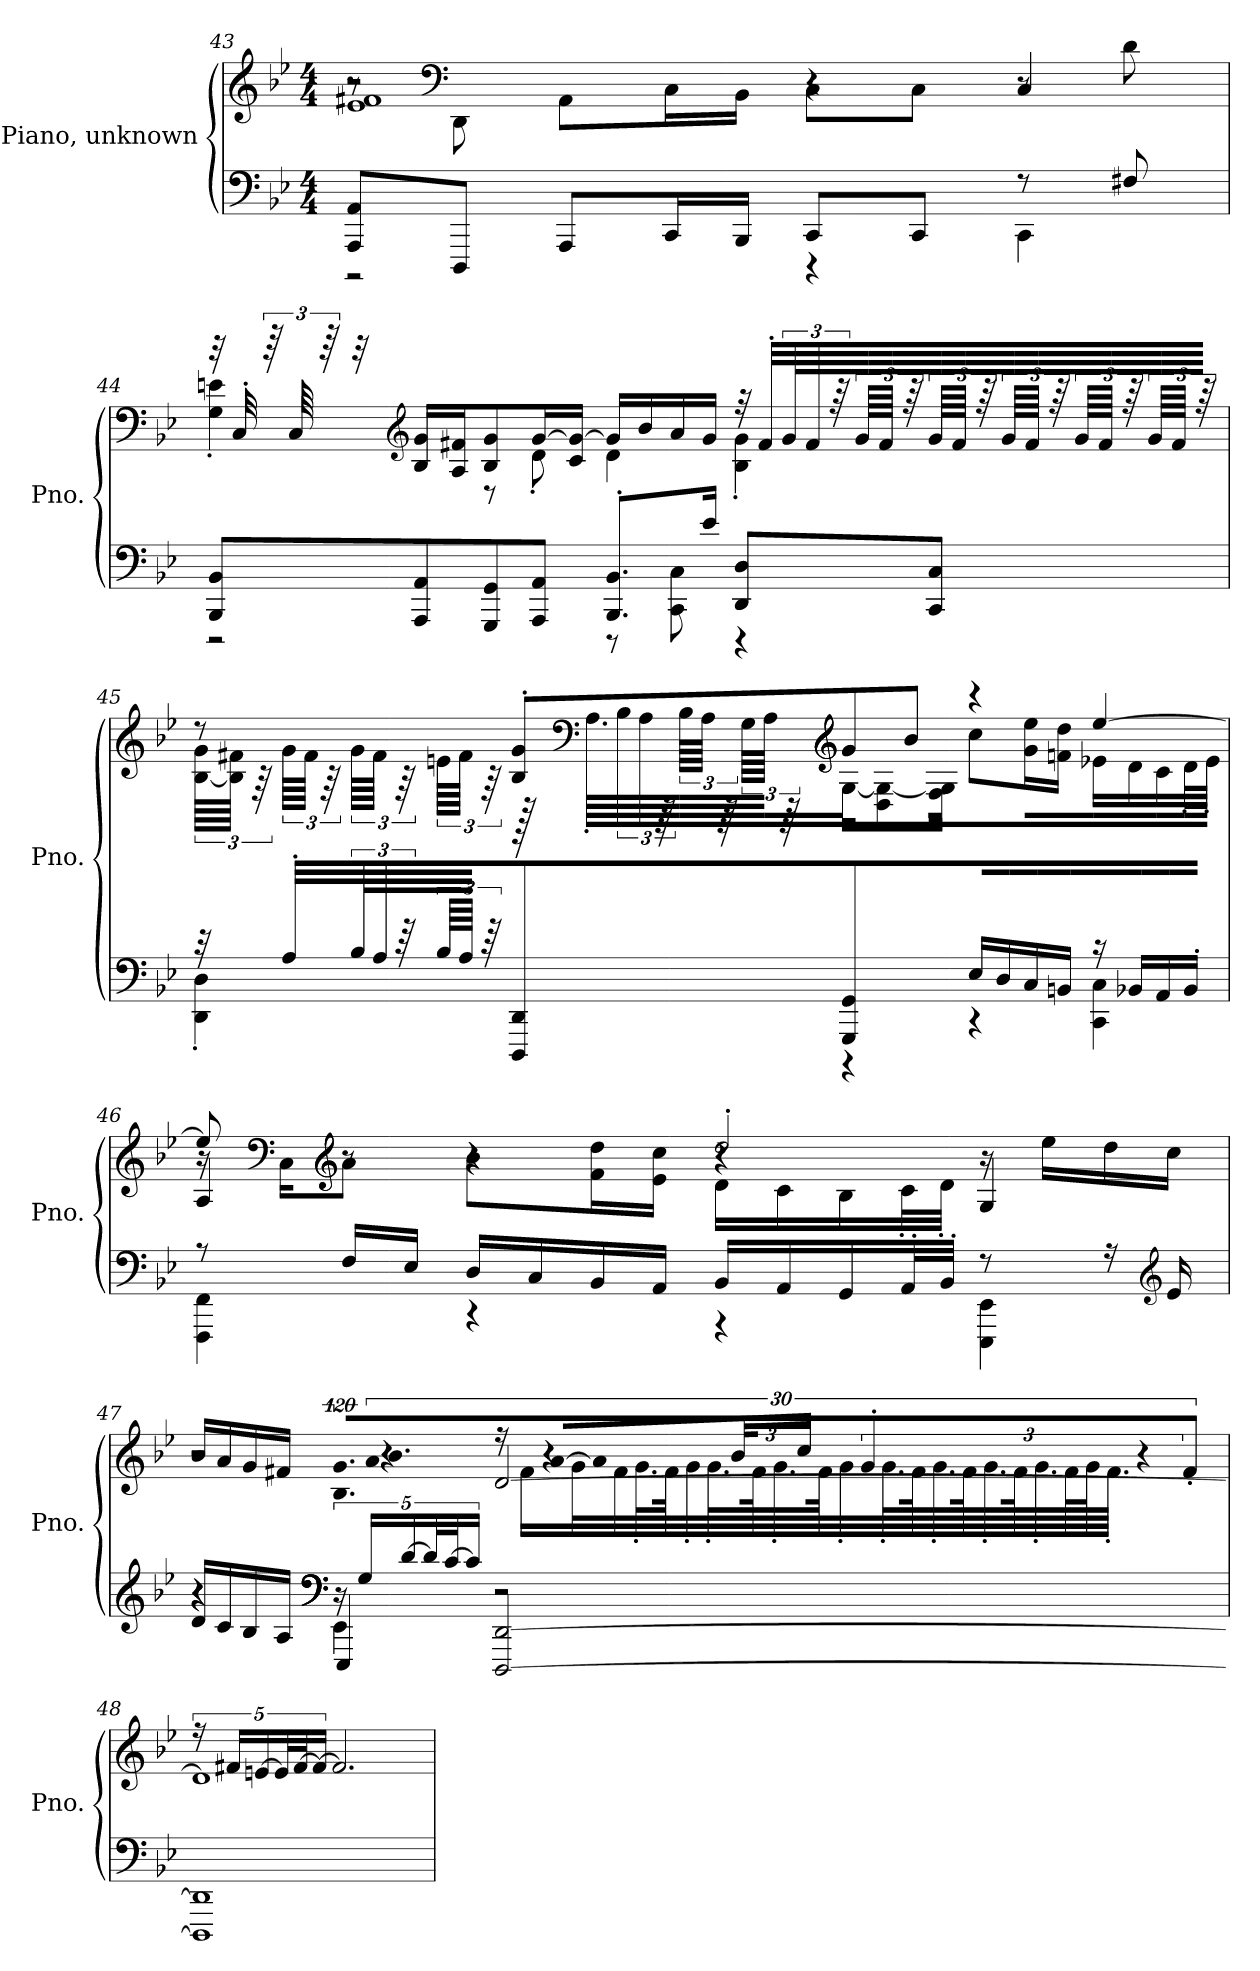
**kern	**kern
*part1	*part1
*staff2	*staff1
*I"Piano, unknown	*
*I'Pno.	*
*clefF4	*clefG2
*k[b-e-]	*k[b-e-]
*M4/4	*M4/4
=43	=43
*^	*^
*	*	*	*^
8AAA/ 8AA/L	2r	1e- 1f#X	8r	2r
*	*	*clefF4	*	*
8DDD/J	.	.	8DD\	.
8AAA/L	.	.	8AA\L	.
16CC/L	.	.	16C\L	.
16BBB-/JJ	.	.	16BB-\JJ	.
8CC/L	4r	.	8C\L	4r
8CC/J	.	.	8C\J	.
8r	4CC\	.	8r	4C/
8F#X/	.	.	8d\	.
*	*	*	*v	*v
!!LO:LB:g=z
=44	=44	=44	=44
8BBB-/ 8BB-/L	2r	32r	4G\' 4en\'
.	.	32C'/	.
.	.	96r	.
.	.	96C/	.
.	.	96r	.
.	.	32r	.
*	*	*clefG2	*
8AAA/ 8AA/	.	16B-/ 16g/LL	.
.	.	16A/ 16f#X/J	.
8GGG/ 8GG/	.	8B-/ 8g/	8r
8AAA/ 8AA/J	.	[16g/L	8d'\
.	.	16c/ 16g/_JJ	.
8.BBB-/' 8.BB-/'L	8r	16g/LL]	4d\
.	.	16b-/	.
.	8CC\ 8C\	16a/	.
16e-/Jk	.	16g/JJ	.
8DD/ 8D/L	4r	32r	4B-\' 4g\'
.	.	32f#'/LLL	.
.	.	96g/L	.
.	.	96f#/JJJJ	.
.	.	96r	.
.	.	96g/LLLL	.
.	.	96f#/JJJJ	.
.	.	96r	.
8CC/ 8C/J	.	96g/LLLL	.
.	.	96f#/JJJJ	.
.	.	96r	.
.	.	96g/LLLL	.
.	.	96f#/JJJJ	.
.	.	96r	.
.	.	96g/LLLL	.
.	.	96f#/JJJJ	.
.	.	96r	.
.	.	96g/LLLL	.
.	.	96f#/JJJJ	.
.	.	96r	.
!!LO:PB:g=z	!!
=45	=45	=45	=45
32r	4DD\' 4D\'	8r	[96B-\ 96g\LLLL
.	.	.	96B-\] 96f#X\JJJJ
.	.	.	96r
32A'/LLL	.	.	96g\LLLL
.	.	.	96f#\JJJJ
.	.	.	96r
96B-/L	.	.	96g\LLLL
96A/JJJJ	.	.	96f#\JJJJ
96r	.	.	96r
96B-/LLLL	.	.	96en\LLLL
96A/JJJJ	.	.	96f#\JJJJ
96r	.	.	96r
8DDD/ 8DD/	.	8B-/' 8g/'L	128r
*	*	*clefF4	*
.	.	.	64.A'\LLLL
.	.	.	96B-\
.	.	.	96A\JJJJ
.	.	.	96r
.	.	.	96B-\LLLL
.	.	.	96A\JJJJ
.	.	.	96r
.	.	.	96G\LLLL
.	.	.	96A\JJJJ
.	.	.	96r
*	*	*clefG2	*
4GGG/ 4GG/	4r	8g/	[16G\KL
.	.	.	8D\ 8G\_
.	.	8b-/J	.
.	.	.	16F\ 16G\]Jk
16E-/LL	4r	4r	8cc\L
16D/	.	.	.
16C/	.	.	16g\ 16ee-\L
16BBn/JJ	.	.	16fn\ 16dd\JJ
16r	4CC\ 4C\	[4ee-/	16e-X\LL
16BB-X/LL	.	.	16d\
16AA/	.	.	16c\
16BB-'/JJ	.	.	32d'\L
.	.	.	32e-'\JJJ
!!LO:LB:g=z
=46	=46	=46	=46
*	*	*	*^
8r	4FFF\ 4FF\	8ee-/]	16r	4A/
*	*	*clefF4	*	*
.	.	.	16C\KL	.
*	*	*clefG2	*	*
16F/LL	.	8r	8a\J	.
16E-/JJ	.	.	.	.
16D/LL	4r	4r	8b-\L	4r
16C/	.	.	.	.
16BB-/	.	.	16f\ 16dd\L	.
16AA/JJ	.	.	16e-\ 16cc\JJ	.
16BB-/LL	4r	2dd'/	16d\LL	4r
16AA/	.	.	16c\	.
16GG/	.	.	16B-\	.
32AA'/L	.	.	32c'\L	.
32BB-'/JJJ	.	.	32d'\JJJ	.
8r	4EEE-\ 4EE-\	.	16r	4G/
.	.	.	16ee-\LL	.
16r	.	.	16dd\	.
*clefG2	*	*	*	*
16e-/	.	.	16cc\JJ	.
!!LO:LB:g=z	!!	!!
=47	=47	=47	=47	=47
*	*^	*	*	*
16d/LL	4r	4r	16b-/LL	2r	2r
16c/	.	.	16a/	.	.
16B-/	.	.	16g/	.	.
16A/JJ	.	.	16f#X/JJ	.	.
*clefF4	*	*	*	*	*
!	!	!	!LO:N:vis=32.	!	!
20r	4EE-\	4EEE-/	1920%103B-/ 1920%103g/LLL	.	.
20G/LL	.	.	.	.	.
!	!	!	!LO:N:vis=64	!	!
.	.	.	960%17a/JJJk	.	.
!	!	!	!LO:N:vis=128	!	!
.	.	.	1920%17r	.	.
!	!	!	!LO:N:vis=64.	!	!
.	.	.	640%17b-/	.	.
[20d/	.	.	.	.	.
.	.	.	1920ryy	.	.
!	!	!	!LO:N:vis=128	!	!
.	.	.	1920%17r	.	.
!	!	!	!LO:N:vis=256	!	!
.	.	.	[1920%17a/KKKLL	.	.
.	.	.	16a/]	.	.
40d/L]	.	.	.	.	.
[40c/J	.	.	.	.	.
*	*	*	*Xbrackettup	*	*
.	.	.	48b-/K	.	.
20c/JJ]	.	.	.	.	.
.	.	.	24cc/JJ	.	.
*	*	*	*brackettup	*	*
[2DDD/ [2DD/	2r	2r	6g'/	16r	[2d/
.	.	.	.	16f#\LL	.
.	.	.	.	32g\L	.
.	.	.	.	32f#\	.
.	.	.	6r	.	.
.	.	.	.	64.g'\L	.
.	.	.	.	128f#\JK	.
.	.	.	.	32g'\	.
.	.	.	.	64.g'\L	.
.	.	.	.	128f#\K	.
.	.	.	.	64.g'\	.
.	.	.	.	128f#\JK	.
.	.	.	.	32g'\	.
.	.	.	6f#'/	.	.
.	.	.	.	64.g'\L	.
.	.	.	.	128f#\K	.
.	.	.	.	64.g'\	.
.	.	.	.	128f#\K	.
.	.	.	.	64.g'\	.
.	.	.	.	128f#\K	.
.	.	.	.	64.g'\	.
.	.	.	.	128f#\L	.
.	.	.	.	128g\J	.
.	.	.	.	64.f#'\JJJJ	.
*v	*v	*v	*	*	*
*	*	*v	*v
!!LO:LB:g=z
=48	=48	=48
1DDD] 1DD]	20r	1d]
.	20f#X/LL	.
.	[20en/	.
.	40e/L]	.
.	[40f#/J	.
.	20f#/JJ_	.
.	2.f#/]	.
*	*v	*v
=	=
*-	*-
